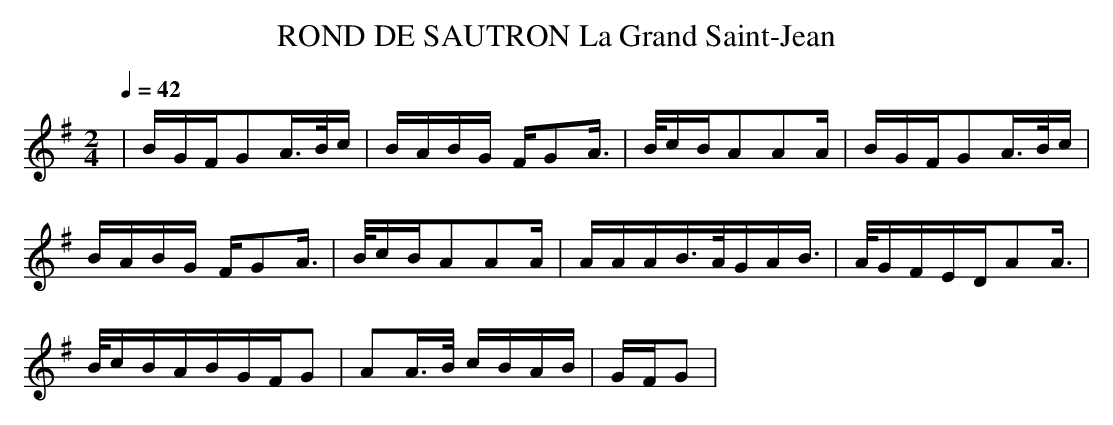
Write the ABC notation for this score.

X:1
T:ROND DE SAUTRON La Grand Saint-Jean
M:2/4
L:1/16
Q:1/4=42
K:G
|BGFG2A3/2B/2c|BABG FG2A3/2|B/2cBA2A2A|BGFG2A3/2B/2c|
BABG FG2A3/2|B/2cBA2A2A|AAAB3/2A/2GAB3/2|A/2GFEDA2A3/2|
B/2cBABGFG2|A2A3/2B/2 cBAB|GFG2|
